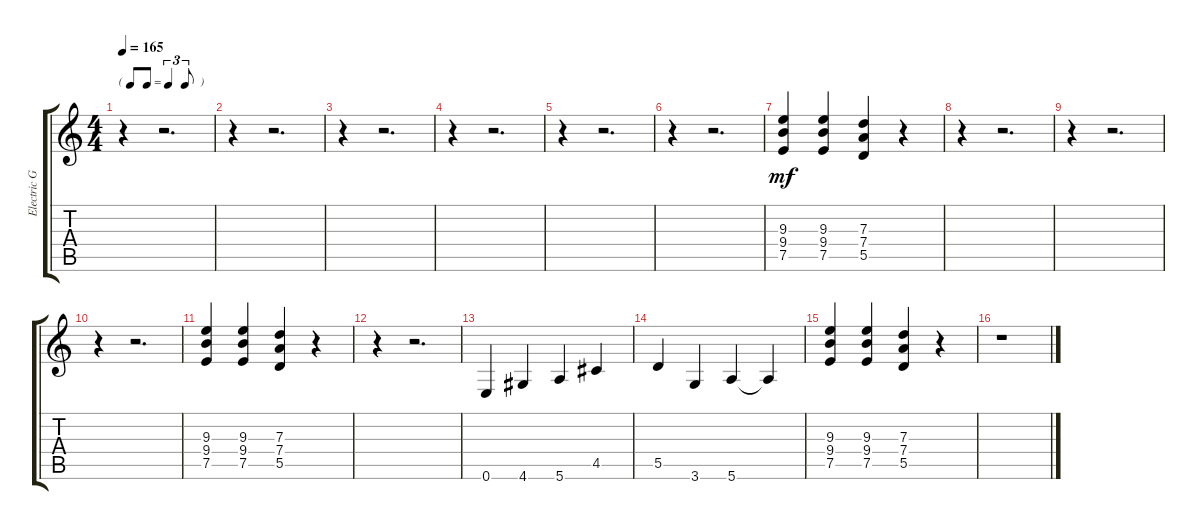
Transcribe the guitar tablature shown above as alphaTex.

\track ("Electric Guitar" "Electric G") {instrument overdrivenguitar}
\staff {score tabs}
\tuning (E4 B3 G3 D3 A2 E2) {hide}
\ts (4 4)
\tf triplet8th
\tempo 165
\clef g2
\ks c
r.4{dy mf} r.2{d} |
r.4 r.2{d} |
r.4 r.2{d} |
r.4 r.2{d} |
r.4 r.2{d} |
r.4 r.2{d} |
(9.3 9.4 7.5).4 (9.3 9.4 7.5).4 (7.3 7.4 5.5).4 r.4 |
r.4 r.2{d} |
r.4 r.2{d} |
r.4 r.2{d} |
(9.3 9.4 7.5).4 (9.3 9.4 7.5).4 (7.3 7.4 5.5).4 r.4 |
r.4 r.2{d} |
0.6.4 4.6.4 5.6.4 4.5.4 |
5.5.4 3.6.4 5.6.4 5.6{t}.4 |
(9.3 9.4 7.5).4 (9.3 9.4 7.5).4 (7.3 7.4 5.5).4 r.4 |
r.1
